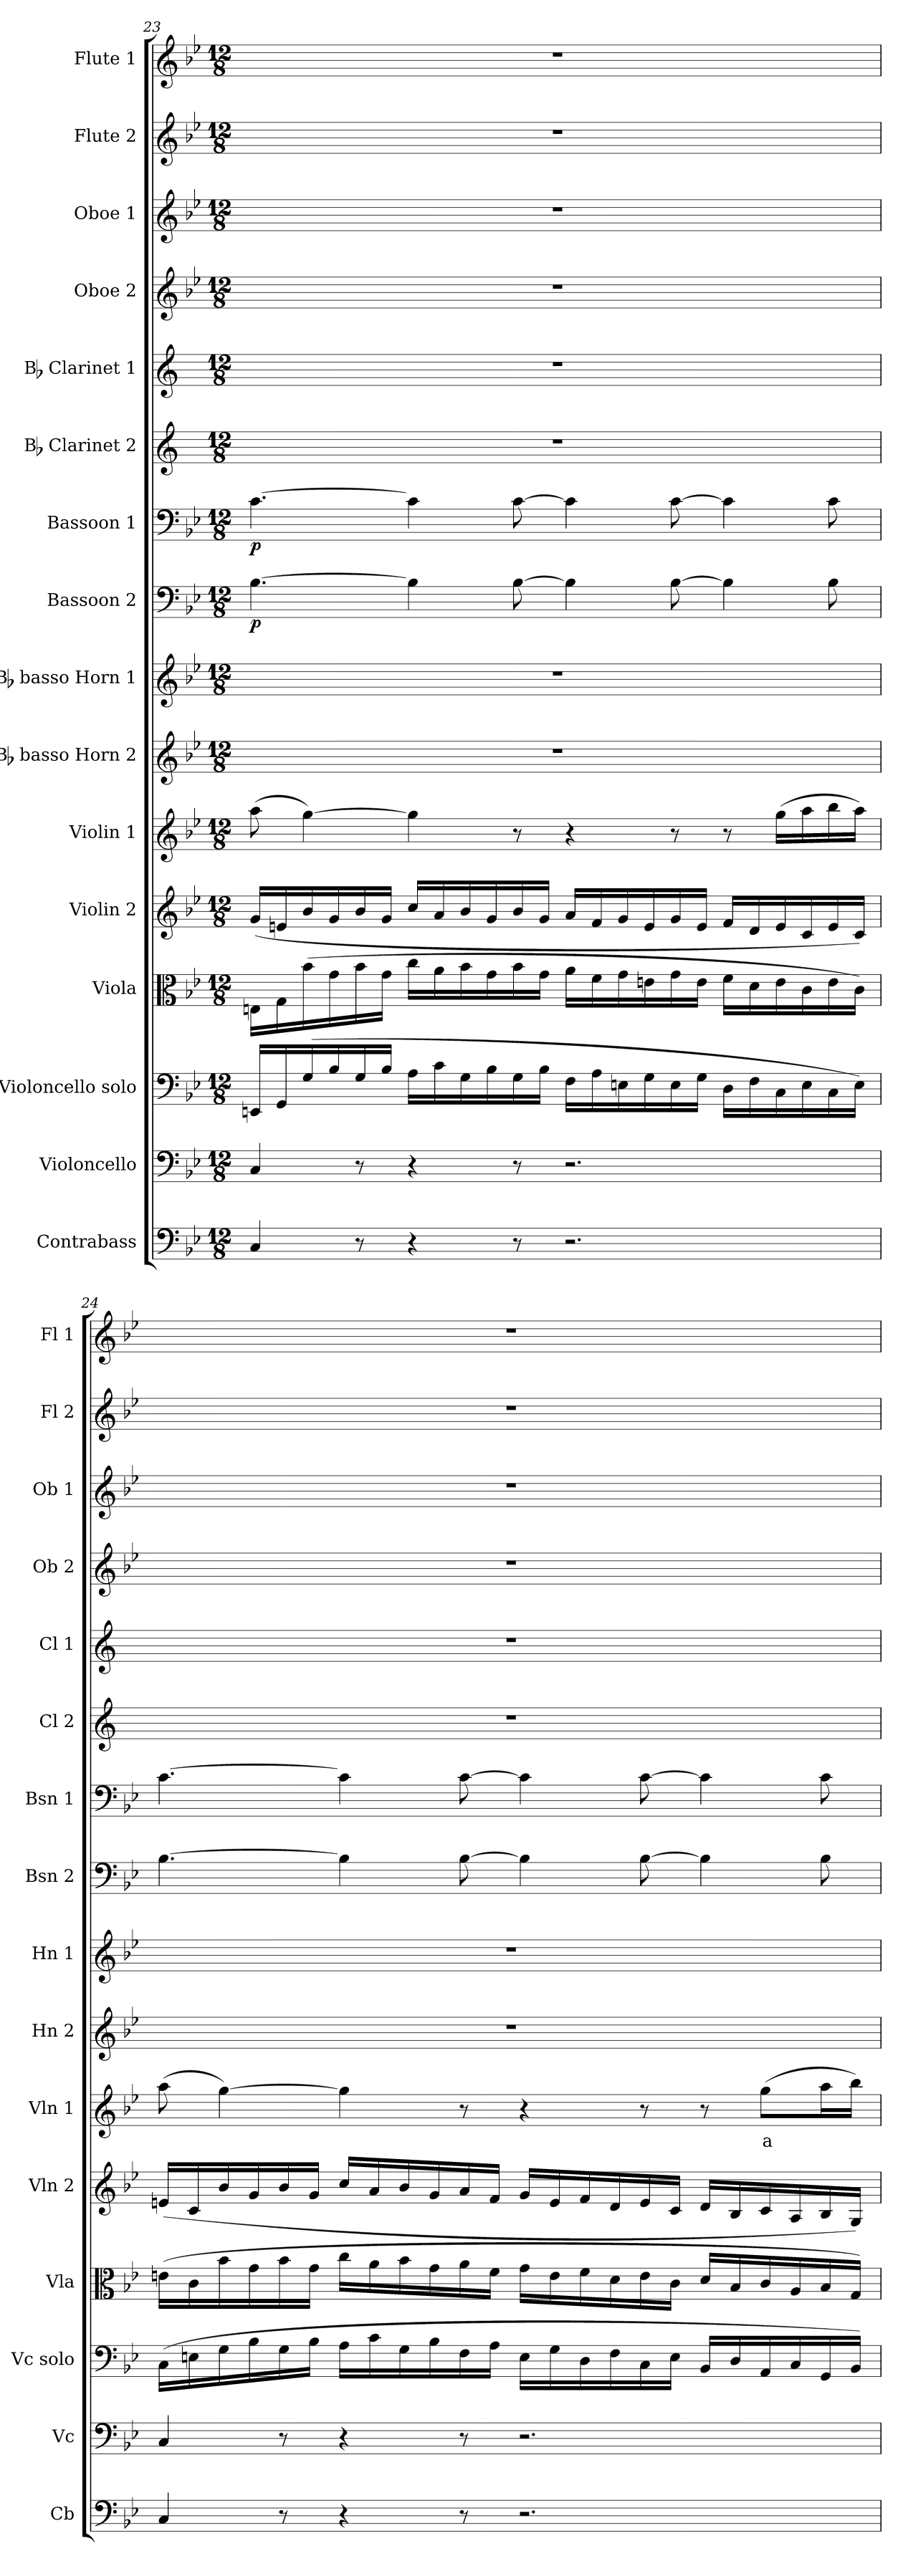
**kern	**kern	**kern	**kern	**kern	**kern	**text	**kern	**kern	**kern	**dynam	**kern	**dynam	**kern	**kern	**kern	**kern	**kern	**kern
*part16	*part15	*part14	*part13	*part12	*part11	*part11	*part10	*part9	*part8	*part8	*part7	*part7	*part6	*part5	*part4	*part3	*part2	*part1
*staff16	*staff15	*staff14	*staff13	*staff12	*staff11	*staff11	*staff10	*staff9	*staff8	*staff8	*staff7	*staff7	*staff6	*staff5	*staff4	*staff3	*staff2	*staff1
*I"Contrabass	*I"Violoncello	*I"Violoncello solo	*I"Viola	*I"Violin 2	*I"Violin 1	*	*I"Bb basso Horn 2	*I"Bb basso Horn 1	*I"Bassoon 2	*	*I"Bassoon 1	*	*I"Bb Clarinet 2	*I"Bb Clarinet 1	*I"Oboe 2	*I"Oboe 1	*I"Flute 2	*I"Flute 1
*I'Cb	*I'Vc	*I'Vc solo	*I'Vla	*I'Vln 2	*I'Vln 1	*	*I'Hn 2	*I'Hn 1	*I'Bsn 2	*	*I'Bsn 1	*	*I'Cl 2	*I'Cl 1	*I'Ob 2	*I'Ob 1	*I'Fl 2	*I'Fl 1
*clefF4	*clefF4	*clefF4	*clefC3	*clefG2	*clefG2	*	*clefG2	*clefG2	*clefF4	*	*clefF4	*	*clefG2	*clefG2	*clefG2	*clefG2	*clefG2	*clefG2
*ITrd7c12	*	*	*	*	*	*	*ITrd8c14	*ITrd8c14	*	*	*	*	*ITrd1c2	*ITrd1c2	*	*	*	*
*k[b-e-]	*k[b-e-]	*k[b-e-]	*k[b-e-]	*k[b-e-]	*k[b-e-]	*	*k[b-e-]	*k[b-e-]	*k[b-e-]	*	*k[b-e-]	*	*k[b-e-]	*k[b-e-]	*k[b-e-]	*k[b-e-]	*k[b-e-]	*k[b-e-]
*M12/8	*M12/8	*M12/8	*M12/8	*M12/8	*M12/8	*	*M12/8	*M12/8	*M12/8	*	*M12/8	*	*M12/8	*M12/8	*M12/8	*M12/8	*M12/8	*M12/8
=23	=23	=23	=23	=23	=23	=23	=23	=23	=23	=23	=23	=23	=23	=23	=23	=23	=23	=23
!	!	!	!	!	!	!	!	!	!	!LO:DY:b	!	!LO:DY:b	!	!	!	!	!	!
4CC/	4C/	16EEn/LL	16En\LL	(16g/LL	(8aa\	.	1.r	1.r	[4.B-\	p	[4.c\	p	1.r	1.r	1.r	1.r	1.r	1.r
.	.	16GG/	16G\	16en/	.	.	.	.	.	.	.	.	.	.	.	.	.	.
.	.	(16G/	(16b-\	16b-/	[4gg\)	.	.	.	.	.	.	.	.	.	.	.	.	.
.	.	16B-/	16g\	16g/	.	.	.	.	.	.	.	.	.	.	.	.	.	.
8r	8r	16G/	16b-\	16b-/	.	.	.	.	.	.	.	.	.	.	.	.	.	.
.	.	16B-/JJ	16g\JJ	16g/JJ	.	.	.	.	.	.	.	.	.	.	.	.	.	.
4r	4r	16A\LL	16cc\LL	16cc/LL	4gg\]	.	.	.	4B-\]	.	4c\]	.	.	.	.	.	.	.
.	.	16c\	16a\	16a/	.	.	.	.	.	.	.	.	.	.	.	.	.	.
.	.	16G\	16b-\	16b-/	.	.	.	.	.	.	.	.	.	.	.	.	.	.
.	.	16B-\	16g\	16g/	.	.	.	.	.	.	.	.	.	.	.	.	.	.
8r	8r	16G\	16b-\	16b-/	8r	.	.	.	[8B-\	.	[8c\	.	.	.	.	.	.	.
.	.	16B-\JJ	16g\JJ	16g/JJ	.	.	.	.	.	.	.	.	.	.	.	.	.	.
2.r	2.r	16F\LL	16a\LL	16a/LL	4r	.	.	.	4B-\]	.	4c\]	.	.	.	.	.	.	.
.	.	16A\	16f\	16f/	.	.	.	.	.	.	.	.	.	.	.	.	.	.
.	.	16En\	16g\	16g/	.	.	.	.	.	.	.	.	.	.	.	.	.	.
.	.	16G\	16en\	16e/	.	.	.	.	.	.	.	.	.	.	.	.	.	.
.	.	16E\	16g\	16g/	8r	.	.	.	[8B-\	.	[8c\	.	.	.	.	.	.	.
.	.	16G\JJ	16e\JJ	16e/JJ	.	.	.	.	.	.	.	.	.	.	.	.	.	.
.	.	16D\LL	16f\LL	16f/LL	8r	.	.	.	4B-\]	.	4c\]	.	.	.	.	.	.	.
.	.	16F\	16d\	16d/	.	.	.	.	.	.	.	.	.	.	.	.	.	.
.	.	16C\	16e\	16e/	(16gg\LL	.	.	.	.	.	.	.	.	.	.	.	.	.
.	.	16E\	16c\	16c/	16aa\	.	.	.	.	.	.	.	.	.	.	.	.	.
.	.	16C\	16e\	16e/	16bb-\	.	.	.	8B-\	.	8c\	.	.	.	.	.	.	.
.	.	16E\JJ)	16c\JJ)	16c/JJ)	16aa\JJ)	.	.	.	.	.	.	.	.	.	.	.	.	.
!!LO:PB:g=z
=24	=24	=24	=24	=24	=24	=24	=24	=24	=24	=24	=24	=24	=24	=24	=24	=24	=24	=24
4CC/	4C/	(16C\LL	(16en\LL	(16en/LL	(8aa\	.	1.r	1.r	[4.B-\	.	[4.c\	.	1.r	1.r	1.r	1.r	1.r	1.r
.	.	16En\	16c\	16c/	.	.	.	.	.	.	.	.	.	.	.	.	.	.
.	.	16G\	16b-\	16b-/	[4gg\)	.	.	.	.	.	.	.	.	.	.	.	.	.
.	.	16B-\	16g\	16g/	.	.	.	.	.	.	.	.	.	.	.	.	.	.
8r	8r	16G\	16b-\	16b-/	.	.	.	.	.	.	.	.	.	.	.	.	.	.
.	.	16B-\JJ	16g\JJ	16g/JJ	.	.	.	.	.	.	.	.	.	.	.	.	.	.
4r	4r	16A\LL	16cc\LL	16cc/LL	4gg\]	.	.	.	4B-\]	.	4c\]	.	.	.	.	.	.	.
.	.	16c\	16a\	16a/	.	.	.	.	.	.	.	.	.	.	.	.	.	.
.	.	16G\	16b-\	16b-/	.	.	.	.	.	.	.	.	.	.	.	.	.	.
.	.	16B-\	16g\	16g/	.	.	.	.	.	.	.	.	.	.	.	.	.	.
8r	8r	16F\	16a\	16a/	8r	.	.	.	[8B-\	.	[8c\	.	.	.	.	.	.	.
.	.	16A\JJ	16f\JJ	16f/JJ	.	.	.	.	.	.	.	.	.	.	.	.	.	.
2.r	2.r	16E\LL	16g\LL	16g/LL	4r	.	.	.	4B-\]	.	4c\]	.	.	.	.	.	.	.
.	.	16G\	16e\	16e/	.	.	.	.	.	.	.	.	.	.	.	.	.	.
.	.	16D\	16f\	16f/	.	.	.	.	.	.	.	.	.	.	.	.	.	.
.	.	16F\	16d\	16d/	.	.	.	.	.	.	.	.	.	.	.	.	.	.
.	.	16C\	16e\	16e/	8r	.	.	.	[8B-\	.	[8c\	.	.	.	.	.	.	.
.	.	16E\JJ	16c\JJ	16c/JJ	.	.	.	.	.	.	.	.	.	.	.	.	.	.
.	.	16BB-/LL	16d/LL	16d/LL	8r	.	.	.	4B-\]	.	4c\]	.	.	.	.	.	.	.
.	.	16D/	16B-/	16B-/	.	.	.	.	.	.	.	.	.	.	.	.	.	.
!	!	!	!	!	!	!LO:LY:b:color=#FF0000	!	!	!	!	!	!	!	!	!	!	!	!
.	.	16AA/	16c/	16c/	(8gg\L	a	.	.	.	.	.	.	.	.	.	.	.	.
.	.	16C/	16A/	16A/	.	.	.	.	.	.	.	.	.	.	.	.	.	.
.	.	16GG/	16B-/	16B-/	16aa\L	.	.	.	8B-\	.	8c\	.	.	.	.	.	.	.
.	.	16BB-/JJ)	16G/JJ)	16G/JJ)	16bb-\JJ)	.	.	.	.	.	.	.	.	.	.	.	.	.
=	=	=	=	=	=	=	=	=	=	=	=	=	=	=	=	=	=	=
*-	*-	*-	*-	*-	*-	*-	*-	*-	*-	*-	*-	*-	*-	*-	*-	*-	*-	*-
